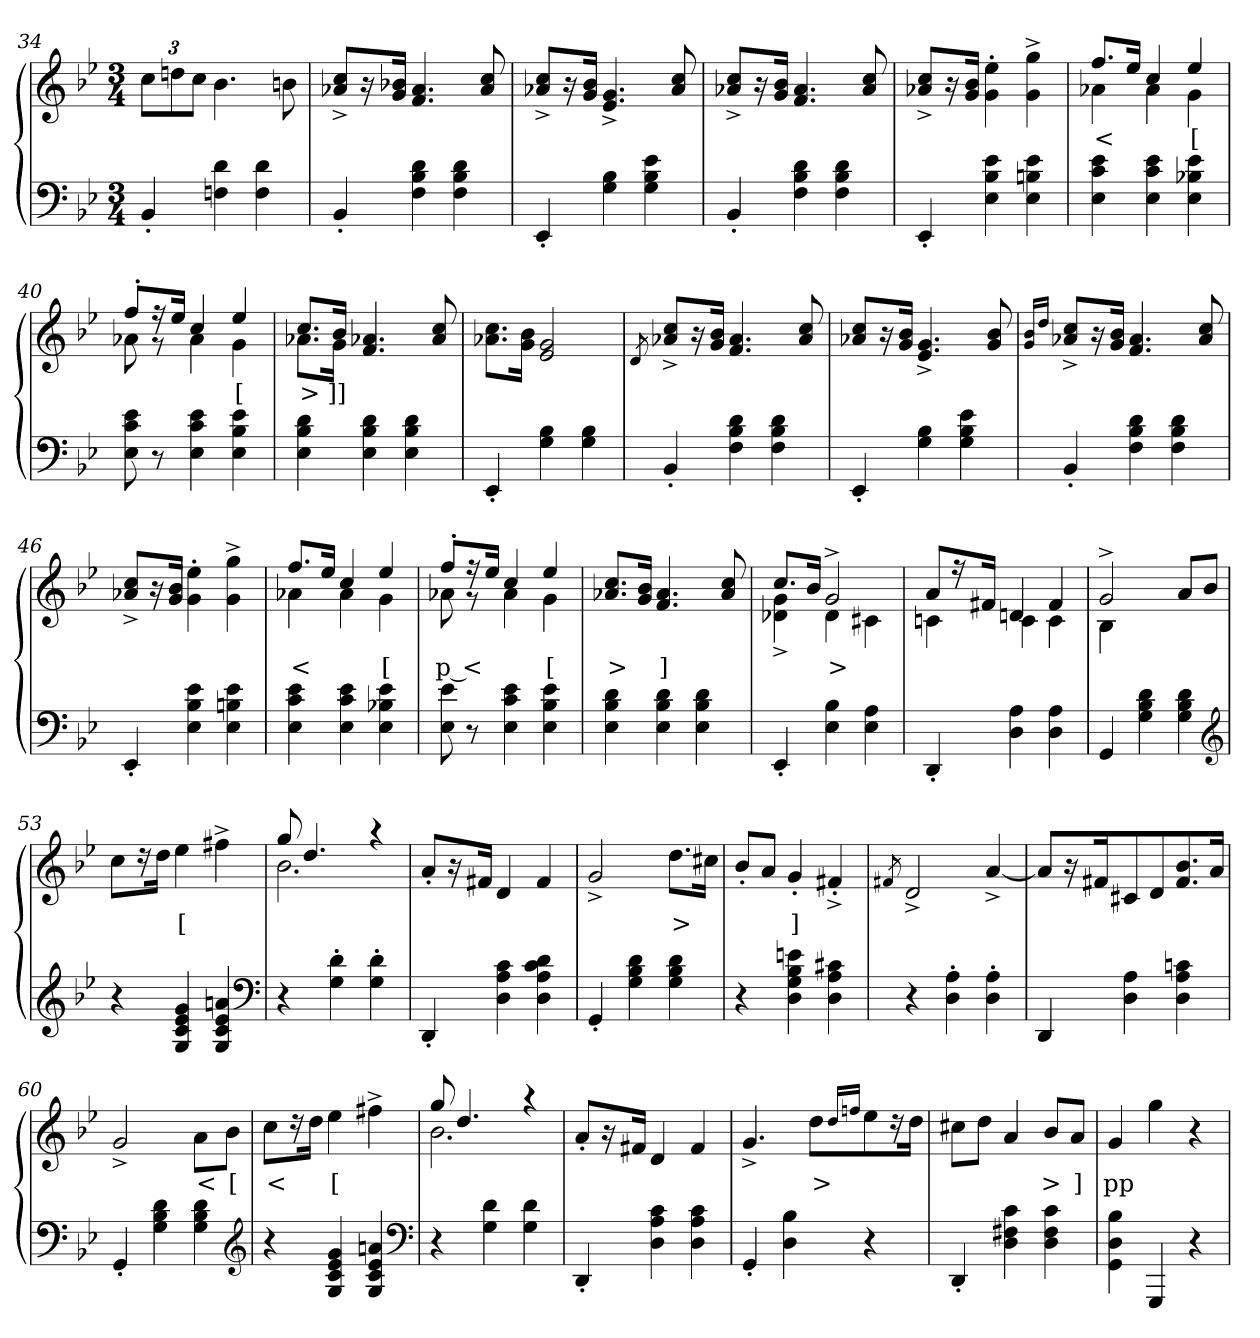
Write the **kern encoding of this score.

**kern	**kern	**text
*part2	*part1	*part1
*staff2	*staff1	*staff1
*clefF4	*clefG2	*
*k[b-e-]	*k[b-e-]	*
*M3/4	*M3/4	*
=34	=34	=34
4BB-'>	12ccL	.
.	12ddn	.
.	12ccJ	.
4d 4Fn	4.b-	.
4d 4F	.	.
.	8bn	.
=35	=35	=35
4BB-'>	8cc^> 8a-X^>L	.
.	16r	.
.	16b-X 16gJk	.
4d 4B- 4F	4.a- 4.f	.
4d 4B- 4F	.	.
.	8cc/ 8a-/	.
=36	=36	=36
4EE-'>	8cc^> 8a-X^>L	.
.	16r	.
.	16b- 16gJk	.
4B- 4G	4.g^> 4.e-^>	.
4e- 4B- 4G	.	.
.	8cc/ 8a-/	.
=37	=37	=37
4BB-'>	8cc^> 8a-X^>L	.
.	16r	.
.	16b- 16gJk	.
4d 4B- 4F	4.a- 4.f	.
4d 4B- 4F	.	.
.	8cc/ 8a-/	.
=38	=38	=38
4EE-'>	8cc^> 8a-X^>L	.
.	16r	.
.	16b- 16gJk	.
4e- 4B- 4E-	4ee-'> 4g'>	.
4e- 4Bn 4E-	4gg^> 4g^>	.
=39	=39	=39
*	*^	*
4e- 4c 4E-	8.ffL	4a-X	<
.	16ee-Jk	.	.
4e- 4c 4E-	4cc	4a-	.
4e- 4B-X 4E-	4ee-	4g	[
=40	=40	=40	=40
8e- 8c 8E-	8ff'>L	8a-X	.
8r	16r	8r	.
.	16ee-Jk	.	.
4e- 4c 4E-	4cc	4a-	.
4e- 4B- 4E-	4ee-	4g	[
=41	=41	=41	=41
4d 4B- 4E-	8.ccL	8.a-L	>
.	16b-Jk	16gJ	]]
4d 4B- 4E-	4.a-X 4.f	2ryy	.
4d 4B- 4E-	.	.	.
.	8cc/ 8a-/	.	.
*	*v	*v	*
=42	=42	=42
4EE-'>	8.cc\ 8.a-X\L	.
.	16b- 16gJk	.
4B- 4G	2g 2e-	.
4B- 4G	.	.
=43	=43	=43
.	8qd/	.
4BB-'>	8cc^> 8a-X^>L	.
.	16r	.
.	16b- 16gJk	.
4d 4B- 4F	4.a- 4.f	.
4d 4B- 4F	.	.
.	8cc/ 8a-/	.
=44	=44	=44
4EE-'>	8cc 8a-XL	.
.	16r	.
.	16b- 16gJk	.
4B- 4G	4.g^> 4.e-^>	.
4e- 4B- 4G	.	.
.	8b- 8g	.
=45	=45	=45
.	16qqb- 16qqg/LL	.
.	16qqdd/JJ	.
4BB-'>	8cc^> 8a-X^>L	.
.	16r	.
.	16b- 16gJk	.
4d 4B- 4F	4.a- 4.f	.
4d 4B- 4F	.	.
.	8cc/ 8a-/	.
=46	=46	=46
4EE-'>	8cc^> 8a-X^>L	.
.	16r	<
.	16b- 16gJk	.
4e- 4B- 4E-	4ee-'> 4g'>	.
4e- 4Bn 4E-	4gg^> 4g^>	.
=47	=47	=47
*	*^	*
4e- 4c 4E-	8.ffL	4a-X	<
.	16ee-Jk	.	.
4e- 4c 4E-	4cc	4a-	.
4e- 4B-X 4E-	4ee-	4g	[
=48	=48	=48	=48
8e- 8E-	8ff'>L	8a-X	p <
8r	16r	8r	.
.	16ee-Jk	.	.
4e- 4c 4E-	4cc	4a-	.
4e- 4B- 4E-	4ee-	4g	[
*	*v	*v	*
=49	=49	=49
4d 4B- 4E-	8.cc 8.a-XL	>
.	16b- 16gJk	.
4d 4B- 4E-	4.a- 4.f	]
4d 4B- 4E-	.	.
.	8cc/ 8a-/	.
=50	=50	=50
*	*^	*
4EE-'>	8.ccL	4g^> 4d-X^>	.
.	16b-Jk	.	.
4B- 4E-	2g^>	4d-	>
4A 4E-	.	4c#X	.
=51	=51	=51	=51
4DD'>	8aL	4cn	.
.	16r	.	.
.	16f#XJk	.	.
4A 4D	4dn	4c	.
4A 4D	4f#	4c	.
=52	=52	=52	=52
4GG	2g^>	4B-	.
4d 4B- 4G	.	2ryy	.
4d 4B- 4G	8aL	.	.
.	8b-J	.	.
*	*v	*v	*
*clefG2	*	*
=53	=53	=53
4r	8ccL	.
.	16r	.
.	16ddJk	.
4g 4e- 4c 4G	4ee-	[
4an 4e- 4c 4G	4ff#X^>	.
*clefF4	*	*
=54	=54	=54
*	*^	*
4r	8gg	2.b-	.
.	4.dd	.	.
4d'> 4G'>	.	.	.
4d'> 4G'>	4r	.	.
*	*v	*v	*
=55	=55	=55
4DD'>	8a'>L	.
.	16r	.
.	16f#X/Jk	.
4c 4A 4D	4d	.
4d 4c 4A 4D	4f#	.
=56	=56	=56
4GG'>	2g^>	.
4d 4B- 4G	.	.
4d 4B- 4G	8.ddL	>
.	16cc#XJk	.
=57	=57	=57
4r	8b-'>L	.
.	8aJ	.
4en 4B- 4G 4D	4g'>	]
4c#X 4A 4D	4f#X'>^>	.
=58	=58	=58
.	8qf#X/	.
4r	2d^>	.
4A'> 4D'>	.	.
4A'> 4D'>	[4a^>	.
=59	=59	=59
4DD	8aL]	.
.	16r	.
.	16f#X	.
4A 4D	8c#X	.
.	8d	.
4cn 4A 4D	8.b- 8.f#	.
.	16aJ	.
=60	=60	=60
4GG'>	2g^>	.
4d 4B- 4G	.	.
4d 4B- 4G	8a\L	<
.	8b-J	[
*clefG2	*	*
=61	=61	=61
4r	8ccL	<
.	16r	.
.	16ddJ	.
4g 4e- 4c 4G	4ee-	[
4an 4e- 4c 4G	4ff#X^>	.
*clefF4	*	*
=62	=62	=62
*	*^	*
4r	8gg	2.b-	.
.	4.dd	.	.
4d 4G	.	.	.
4d 4G	4r	.	.
*	*v	*v	*
=63	=63	=63
4DD'>	8a'>L	.
.	16r	.
.	16f#XJk	.
4c 4A 4D	4d	.
4c 4A 4D	4f#	.
=64	=64	=64
4GG'>	4.g^>	.
4B- 4D	.	.
.	8ddL	>
.	16qdd/L	.
.	16qffn/J	.
4r	8ee-	.
.	16r	]
.	16ddJk	.
=65	=65	=65
4DD'>	8cc#XL	.
.	8ddJ	.
4c 4F#X 4D	4a	.
4c 4F# 4D	8b-L	>
.	8aJ	]
=66	=66	=66
4B- 4D 4GG	4g	pp
4GGG	4gg	.
4r	4r	.
=	=	=
*-	*-	*-
